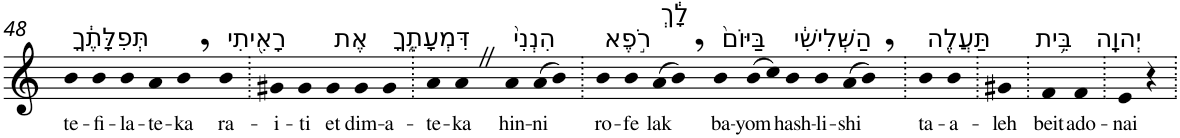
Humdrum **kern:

**kern	**text
*part1	*part1
*staff1	*staff1
*I"Piano	*
*I'Pno	*
!!LO:PB:g=z
*clefG2	*
*k[]	*
=48	=48
!LO:TX:a:t=תְּפִלָּתֶ֔ךָ	!
!	!LO:LY:b
4b	te-
!	!LO:LY:b
4b	-fi-
!	!LO:LY:b
4b	-la-
!	!LO:LY:b
4a	-te-
!	!LO:LY:b
4b,	-ka
!LO:TX:a:t=רָאִ֖יתִי	!
!	!LO:LY:b
4b	ra-
=49.	=49.
!	!LO:LY:b
4g#X	-i-
!	!LO:LY:b
4g#	-ti
!LO:TX:a:t=אֶת	!
!	!LO:LY:b
4g#	et
!LO:TX:a:t=דִּמְעָתֶ֑ךָ	!
!	!LO:LY:b
4g#	dim-
!	!LO:LY:b
4g#	-a-
=50.	=50.
!	!LO:LY:b
4a	-te-
!	!LO:LY:b
4aZ	-ka
!LO:TX:a:t=הִנְנִי֙	!
!	!LO:LY:b
4a	hin-
!	!LO:LY:b
(>8a	-ni
8b)	.
=51.	=51.
!LO:TX:a:t=רֹ֣פֶא	!
!	!LO:LY:b
4b	ro-
!	!LO:LY:b
4b	-fe
!LO:TX:a:t=לָ֔ךְ	!
!	!LO:LY:b
(>8a	lak
8b,)	.
!LO:TX:a:t=בַּיּוֹם֙	!
!	!LO:LY:b
4b	ba-
!	!LO:LY:b
(>8b	-yom
8cc)	.
!LO:TX:a:t=הַשְּׁלִישִׁ֔י	!
!	!LO:LY:b
4b	hash-
!	!LO:LY:b
4b	-li-
!	!LO:LY:b
(>8a	-shi
8b,)	.
=52.	=52.
!LO:TX:a:t=תַּעֲלֶ֖ה	!
!	!LO:LY:b
4b	ta-
!	!LO:LY:b
4b	-a-
=53.	=53.
!	!LO:LY:b
4g#X	-leh
=54.	=54.
!LO:TX:a:t=בֵּ֥ית	!
!	!LO:LY:b
4f	beit
!LO:TX:a:t=יְהוָֽה	!
!	!LO:LY:b
4f	ado-
=55.	=55.
!	!LO:LY:b
4e	-nai
4r	.
=.	=.
*-	*-
